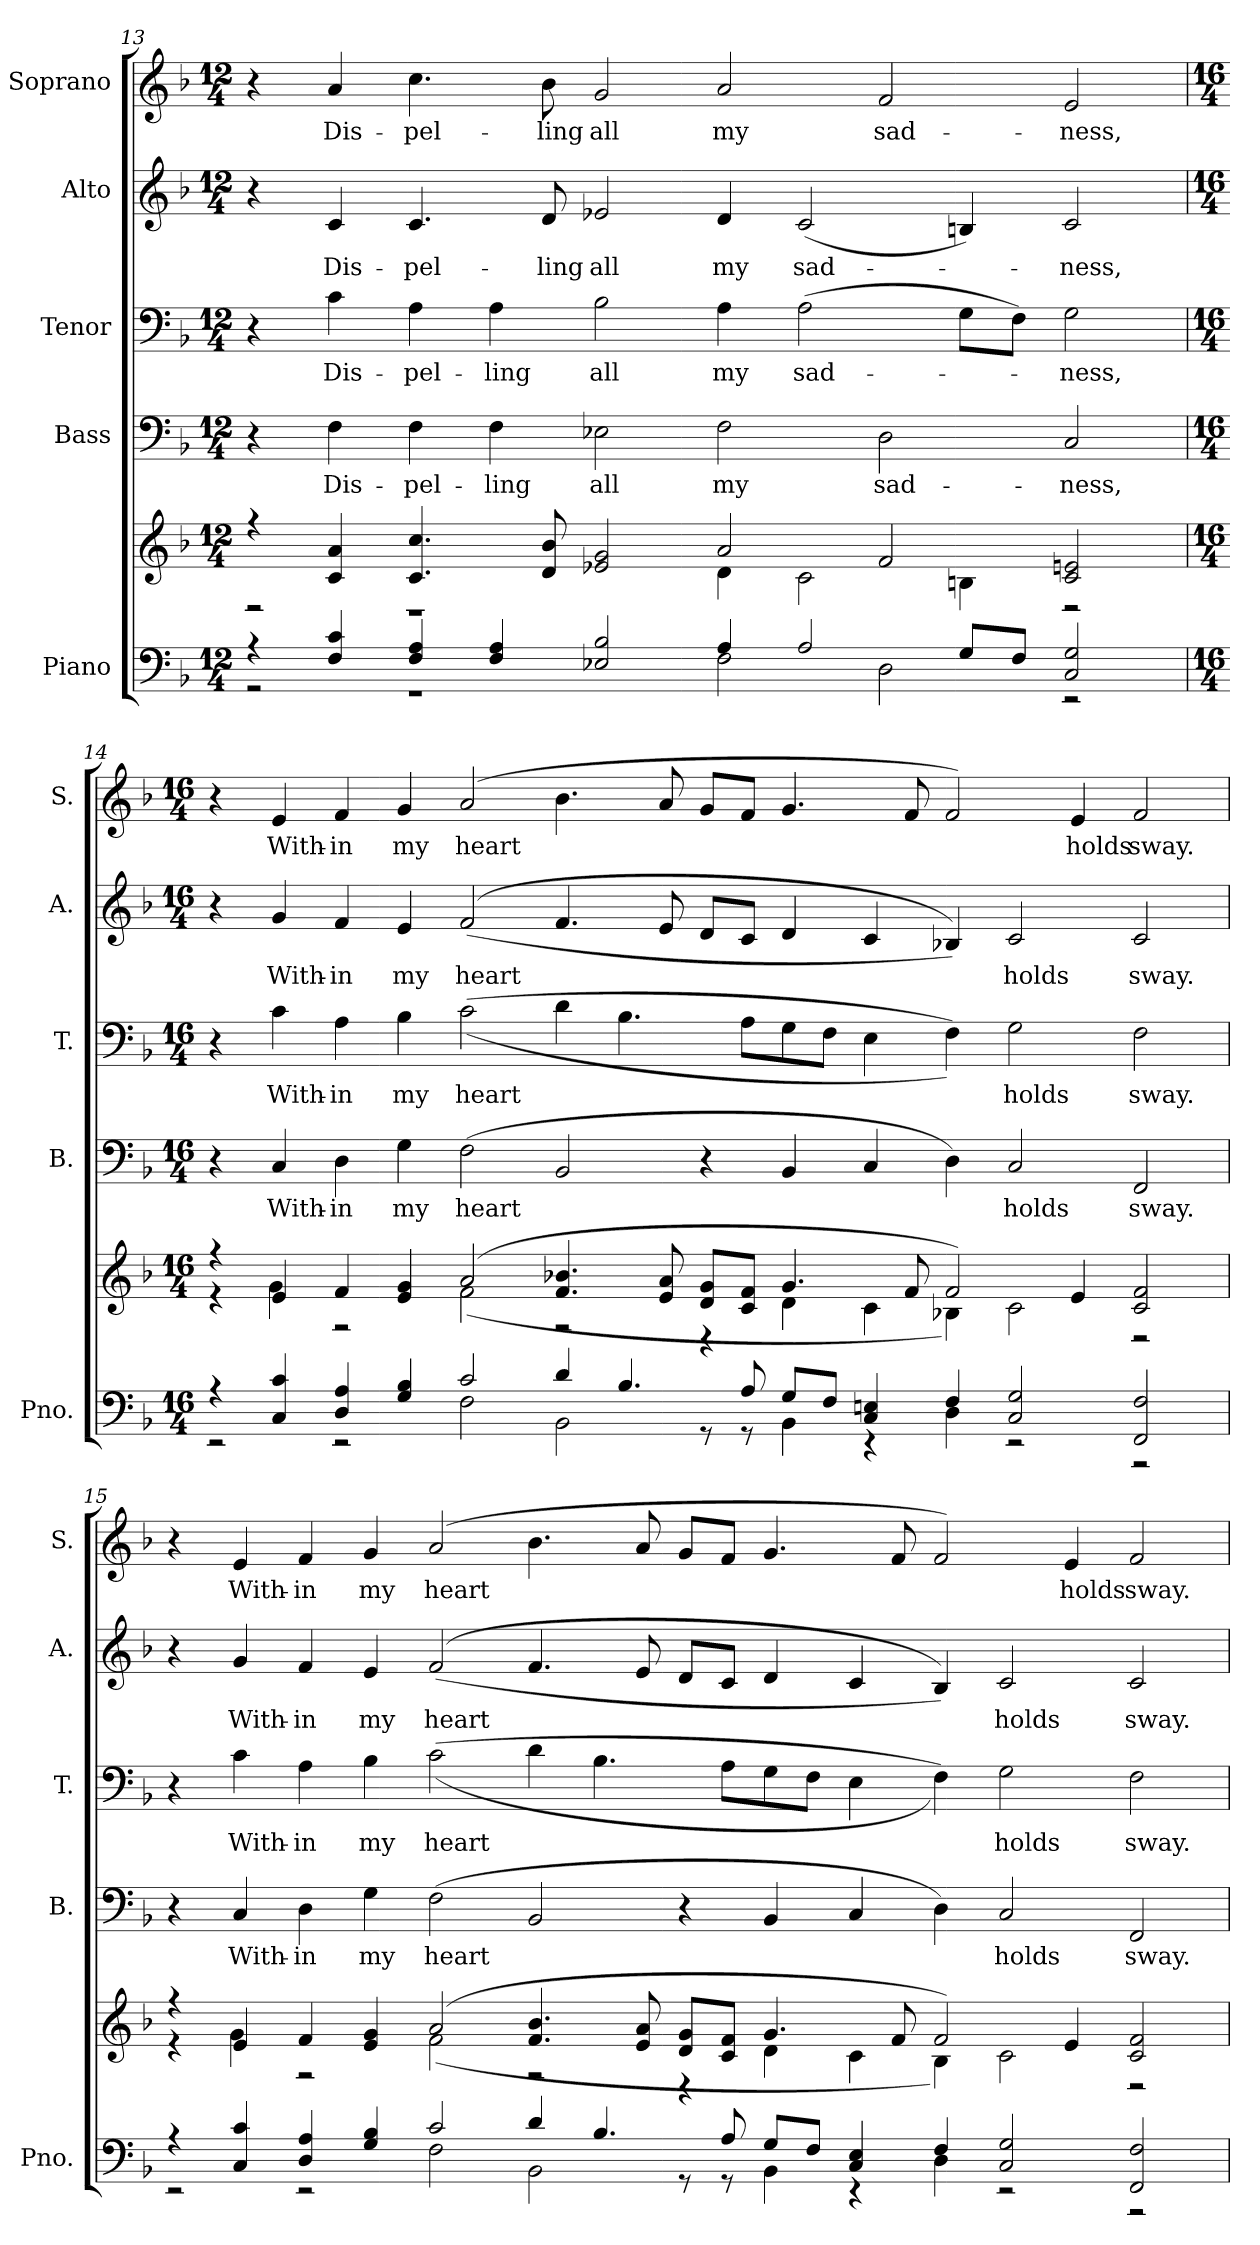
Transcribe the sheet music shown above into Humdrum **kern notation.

**kern	**kern	**kern	**text	**kern	**text	**kern	**text	**kern	**text
*part5	*part5	*part4	*part4	*part3	*part3	*part2	*part2	*part1	*part1
*staff6	*staff5	*staff4	*staff4	*staff3	*staff3	*staff2	*staff2	*staff1	*staff1
*I"Piano	*	*I"Bass	*	*I"Tenor	*	*I"Alto	*	*I"Soprano	*
*I'Pno.	*	*I'B.	*	*I'T.	*	*I'A.	*	*I'S.	*
!!LO:PB:g=z
*clefF4	*clefG2	*clefF4	*	*clefF4	*	*clefG2	*	*clefG2	*
*k[b-]	*k[b-]	*k[b-]	*	*k[b-]	*	*k[b-]	*	*k[b-]	*
*F:	*F:	*F:	*	*F:	*	*F:	*	*F:	*
*M12/4	*M12/4	*M12/4	*	*M12/4	*	*M12/4	*	*M12/4	*
=13	=13	=13	=13	=13	=13	=13	=13	=13	=13
*^	*^	*	*	*	*	*	*	*	*
4r	2r	4r	2r	4r	.	4r	.	4r	.	4r	.
!	!	!	!	!	!LO:LY:b:color=#000000	!	!	!	!	!	!
!	!	!	!	!	!	!	!LO:LY:b:color=#000000	!	!	!	!
!	!	!	!	!	!	!	!	!	!LO:LY:b:color=#000000	!	!
!	!	!	!	!	!	!	!	!	!	!	!LO:LY:b:color=#000000
4Fi/ 4ci	.	4ci/ 4ai	.	4Fi\	Dis-	4ci\	Dis-	4ci/	Dis-	4ai/	Dis-
!	!	!	!	!	!LO:LY:b:color=#000000	!	!	!	!	!	!
!	!	!	!	!	!	!	!LO:LY:b:color=#000000	!	!	!	!
!	!	!	!	!	!	!	!	!	!LO:LY:b:color=#000000	!	!
!	!	!	!	!	!	!	!	!	!	!	!LO:LY:b:color=#000000
4Fi/ 4Ai	1r	4.ci/ 4.cci	1r	4Fi\	-pel-	4Ai\	-pel-	4.ci/	-pel-	4.cci\	-pel-
!	!	!	!	!	!LO:LY:b:color=#000000	!	!	!	!	!	!
!	!	!	!	!	!	!	!LO:LY:b:color=#000000	!	!	!	!
4Fi/ 4Ai	.	.	.	4Fi\	-ling	4Ai\	-ling	.	.	.	.
!	!	!	!	!	!	!	!	!	!LO:LY:b:color=#000000	!	!
!	!	!	!	!	!	!	!	!	!	!	!LO:LY:b:color=#000000
.	.	8di/ 8b-i	.	.	.	.	.	8di/	-ling	8b-i\	-ling
!	!	!	!	!	!LO:LY:b:color=#000000	!	!	!	!	!	!
!	!	!	!	!	!	!	!LO:LY:b:color=#000000	!	!	!	!
!	!	!	!	!	!	!	!	!	!LO:LY:b:color=#000000	!	!
!	!	!	!	!	!	!	!	!	!	!	!LO:LY:b:color=#000000
2E-Xi/ 2B-i	.	2e-Xi/ 2gi	.	2E-Xi\	all	2B-i\	all	2e-Xi/	all	2gi/	all
!	!	!	!	!	!LO:LY:b:color=#000000	!	!	!	!	!	!
!	!	!	!	!	!	!	!LO:LY:b:color=#000000	!	!	!	!
!	!	!	!	!	!	!	!	!	!LO:LY:b:color=#000000	!	!
!	!	!	!	!	!	!	!	!	!	!	!LO:LY:b:color=#000000
4Ai/	2Fi\	2ai/	4di\	2Fi\	my	4Ai\	my	4di/	my	2ai/	my
!	!	!	!	!	!	!	!LO:LY:b:color=#000000	!	!	!	!
!	!	!	!	!	!	!	!	!	!LO:LY:b:color=#000000	!	!
2Ai/	.	.	2ci\	.	.	(2Ai\	sad-	(2ci/	sad-	.	.
!	!	!	!	!	!LO:LY:b:color=#000000	!	!	!	!	!	!
!	!	!	!	!	!	!	!	!	!	!	!LO:LY:b:color=#000000
.	2Di\	2fi/	.	2Di\	sad-	.	.	.	.	2fi/	sad-
8Gi/L	.	.	4Bni\	.	.	8Gi\L	.	4Bni/)	.	.	.
8Fi/J	.	.	.	.	.	8Fi\J)	.	.	.	.	.
!	!	!	!	!	!LO:LY:b:color=#000000	!	!	!	!	!	!
!	!	!	!	!	!	!	!LO:LY:b:color=#000000	!	!	!	!
!	!	!	!	!	!	!	!	!	!LO:LY:b:color=#000000	!	!
!	!	!	!	!	!	!	!	!	!	!	!LO:LY:b:color=#000000
2Ci/ 2Gi	2r	2ci/ 2eni	2r	2Ci/	-ness,	2Gi\	-ness,	2ci/	-ness,	2ei/	-ness,
!!LO:PB:g=z
=14	=14	=14	=14	=14	=14	=14	=14	=14	=14	=14	=14
*M16/4	*	*M16/4	*	*M16/4	*	*M16/4	*	*M16/4	*	*M16/4	*
4r	2r	4r	4r	4r	.	4r	.	4r	.	4r	.
!	!	!	!	!	!LO:LY:b:color=#000000	!	!	!	!	!	!
!	!	!	!	!	!	!	!LO:LY:b:color=#000000	!	!	!	!
!	!	!	!	!	!	!	!	!	!LO:LY:b:color=#000000	!	!
!	!	!	!	!	!	!	!	!	!	!	!LO:LY:b:color=#000000
4Ci/ 4ci	.	4ei/	4gi\	4Ci/	With-	4ci\	With-	4gi/	With-	4ei/	With-
!	!	!	!	!	!LO:LY:b:color=#000000	!	!	!	!	!	!
!	!	!	!	!	!	!	!LO:LY:b:color=#000000	!	!	!	!
!	!	!	!	!	!	!	!	!	!LO:LY:b:color=#000000	!	!
!	!	!	!	!	!	!	!	!	!	!	!LO:LY:b:color=#000000
4Di/ 4Ai	2r	4fi/	2r	4Di\	-in	4Ai\	-in	4fi/	-in	4fi/	-in
!	!	!	!	!	!LO:LY:b:color=#000000	!	!	!	!	!	!
!	!	!	!	!	!	!	!LO:LY:b:color=#000000	!	!	!	!
!	!	!	!	!	!	!	!	!	!LO:LY:b:color=#000000	!	!
!	!	!	!	!	!	!	!	!	!	!	!LO:LY:b:color=#000000
4Gi/ 4B-i	.	4ei/ 4gi	.	4Gi\	my	4B-i\	my	4ei/	my	4gi/	my
!	!	!	!	!	!LO:LY:b:color=#000000	!	!	!	!	!	!
!	!	!	!	!	!	!	!LO:LY:b:color=#000000	!	!	!	!
!	!	!	!	!	!	!	!	!	!LO:LY:b:color=#000000	!	!
!	!	!	!	!	!	!	!	!	!	!	!LO:LY:b:color=#000000
2ci/	2Fi\	(2ai/	(2fi\	(2Fi\	heart	((2ci\	heart	((2fi/	heart	(2ai/	heart
4di/	2BB-i\	4.fi/ 4.b-Xi	2r	2BB-i/	.	4di\	.	4.fi/	.	4.b-i\	.
4.B-i/	.	.	.	.	.	4.B-i\	.	.	.	.	.
.	.	8ei/ 8ai	.	.	.	.	.	8ei/	.	8ai/	.
.	8r	8di/ 8giL	4r	4r	.	.	.	8di/L	.	8gi/L	.
8Ai/	8r	8ci/ 8fiJ	.	.	.	8Ai\L	.	8ci/J	.	8fi/J	.
8Gi/L	4BB-i\	4.gi/	4di\	4BB-i/	.	8Gi\	.	4di/	.	4.gi/	.
8Fi/J	.	.	.	.	.	8Fi\J	.	.	.	.	.
4Ci/ 4Eni	4r	.	4ci\	4Ci/	.	4Ei\	.	4ci/	.	.	.
.	.	8fi/	.	.	.	.	.	.	.	8fi/	.
4Fi/	4Di\	2fi/)	4B-Xi\)	4Di\)	.	4Fi\))	.	4B-Xi/))	.	2fi/)	.
!	!	!	!	!	!LO:LY:b:color=#000000	!	!	!	!	!	!
!	!	!	!	!	!	!	!LO:LY:b:color=#000000	!	!	!	!
!	!	!	!	!	!	!	!	!	!LO:LY:b:color=#000000	!	!
2Ci/ 2Gi	2r	.	2ci\	2Ci/	holds	2Gi\	holds	2ci/	holds	.	.
!	!	!	!	!	!	!	!	!	!	!	!LO:LY:b:color=#000000
.	.	4ei/	.	.	.	.	.	.	.	4ei/	holds
!	!	!	!	!	!LO:LY:b:color=#000000	!	!	!	!	!	!
!	!	!	!	!	!	!	!LO:LY:b:color=#000000	!	!	!	!
!	!	!	!	!	!	!	!	!	!LO:LY:b:color=#000000	!	!
!	!	!	!	!	!	!	!	!	!	!	!LO:LY:b:color=#000000
2FFi/ 2Fi	2r	2ci/ 2fi	2r	2FFi/	sway.	2Fi\	sway.	2ci/	sway.	2fi/	sway.
!!LO:PB:g=z
=15	=15	=15	=15	=15	=15	=15	=15	=15	=15	=15	=15
4r	2r	4r	4r	4r	.	4r	.	4r	.	4r	.
!	!	!	!	!	!LO:LY:b:color=#000000	!	!	!	!	!	!
!	!	!	!	!	!	!	!LO:LY:b:color=#000000	!	!	!	!
!	!	!	!	!	!	!	!	!	!LO:LY:b:color=#000000	!	!
!	!	!	!	!	!	!	!	!	!	!	!LO:LY:b:color=#000000
4Ci/ 4ci	.	4ei/	4gi\	4Ci/	With-	4ci\	With-	4gi/	With-	4ei/	With-
!	!	!	!	!	!LO:LY:b:color=#000000	!	!	!	!	!	!
!	!	!	!	!	!	!	!LO:LY:b:color=#000000	!	!	!	!
!	!	!	!	!	!	!	!	!	!LO:LY:b:color=#000000	!	!
!	!	!	!	!	!	!	!	!	!	!	!LO:LY:b:color=#000000
4Di/ 4Ai	2r	4fi/	2r	4Di\	-in	4Ai\	-in	4fi/	-in	4fi/	-in
!	!	!	!	!	!LO:LY:b:color=#000000	!	!	!	!	!	!
!	!	!	!	!	!	!	!LO:LY:b:color=#000000	!	!	!	!
!	!	!	!	!	!	!	!	!	!LO:LY:b:color=#000000	!	!
!	!	!	!	!	!	!	!	!	!	!	!LO:LY:b:color=#000000
4Gi/ 4B-i	.	4ei/ 4gi	.	4Gi\	my	4B-i\	my	4ei/	my	4gi/	my
!	!	!	!	!	!LO:LY:b:color=#000000	!	!	!	!	!	!
!	!	!	!	!	!	!	!LO:LY:b:color=#000000	!	!	!	!
!	!	!	!	!	!	!	!	!	!LO:LY:b:color=#000000	!	!
!	!	!	!	!	!	!	!	!	!	!	!LO:LY:b:color=#000000
2ci/	2Fi\	(2ai/	(2fi\	(2Fi\	heart	((2ci\	heart	((2fi/	heart	(2ai/	heart
4di/	2BB-i\	4.fi/ 4.b-i	2r	2BB-i/	.	4di\	.	4.fi/	.	4.b-i\	.
4.B-i/	.	.	.	.	.	4.B-i\	.	.	.	.	.
.	.	8ei/ 8ai	.	.	.	.	.	8ei/	.	8ai/	.
.	8r	8di/ 8giL	4r	4r	.	.	.	8di/L	.	8gi/L	.
8Ai/	8r	8ci/ 8fiJ	.	.	.	8Ai\L	.	8ci/J	.	8fi/J	.
8Gi/L	4BB-i\	4.gi/	4di\	4BB-i/	.	8Gi\	.	4di/	.	4.gi/	.
8Fi/J	.	.	.	.	.	8Fi\J	.	.	.	.	.
4Ci/ 4Ei	4r	.	4ci\	4Ci/	.	4Ei\	.	4ci/	.	.	.
.	.	8fi/	.	.	.	.	.	.	.	8fi/	.
4Fi/	4Di\	2fi/)	4B-i\)	4Di\)	.	4Fi\))	.	4B-i/))	.	2fi/)	.
!	!	!	!	!	!LO:LY:b:color=#000000	!	!	!	!	!	!
!	!	!	!	!	!	!	!LO:LY:b:color=#000000	!	!	!	!
!	!	!	!	!	!	!	!	!	!LO:LY:b:color=#000000	!	!
2Ci/ 2Gi	2r	.	2ci\	2Ci/	holds	2Gi\	holds	2ci/	holds	.	.
!	!	!	!	!	!	!	!	!	!	!	!LO:LY:b:color=#000000
.	.	4ei/	.	.	.	.	.	.	.	4ei/	holds
!	!	!	!	!	!LO:LY:b:color=#000000	!	!	!	!	!	!
!	!	!	!	!	!	!	!LO:LY:b:color=#000000	!	!	!	!
!	!	!	!	!	!	!	!	!	!LO:LY:b:color=#000000	!	!
!	!	!	!	!	!	!	!	!	!	!	!LO:LY:b:color=#000000
2FFi/ 2Fi	2r	2ci/ 2fi	2r	2FFi/	sway.	2Fi\	sway.	2ci/	sway.	2fi/	sway.
*v	*v	*	*	*	*	*	*	*	*	*	*
*	*v	*v	*	*	*	*	*	*	*	*
=	=	=	=	=	=	=	=	=	=
*-	*-	*-	*-	*-	*-	*-	*-	*-	*-
